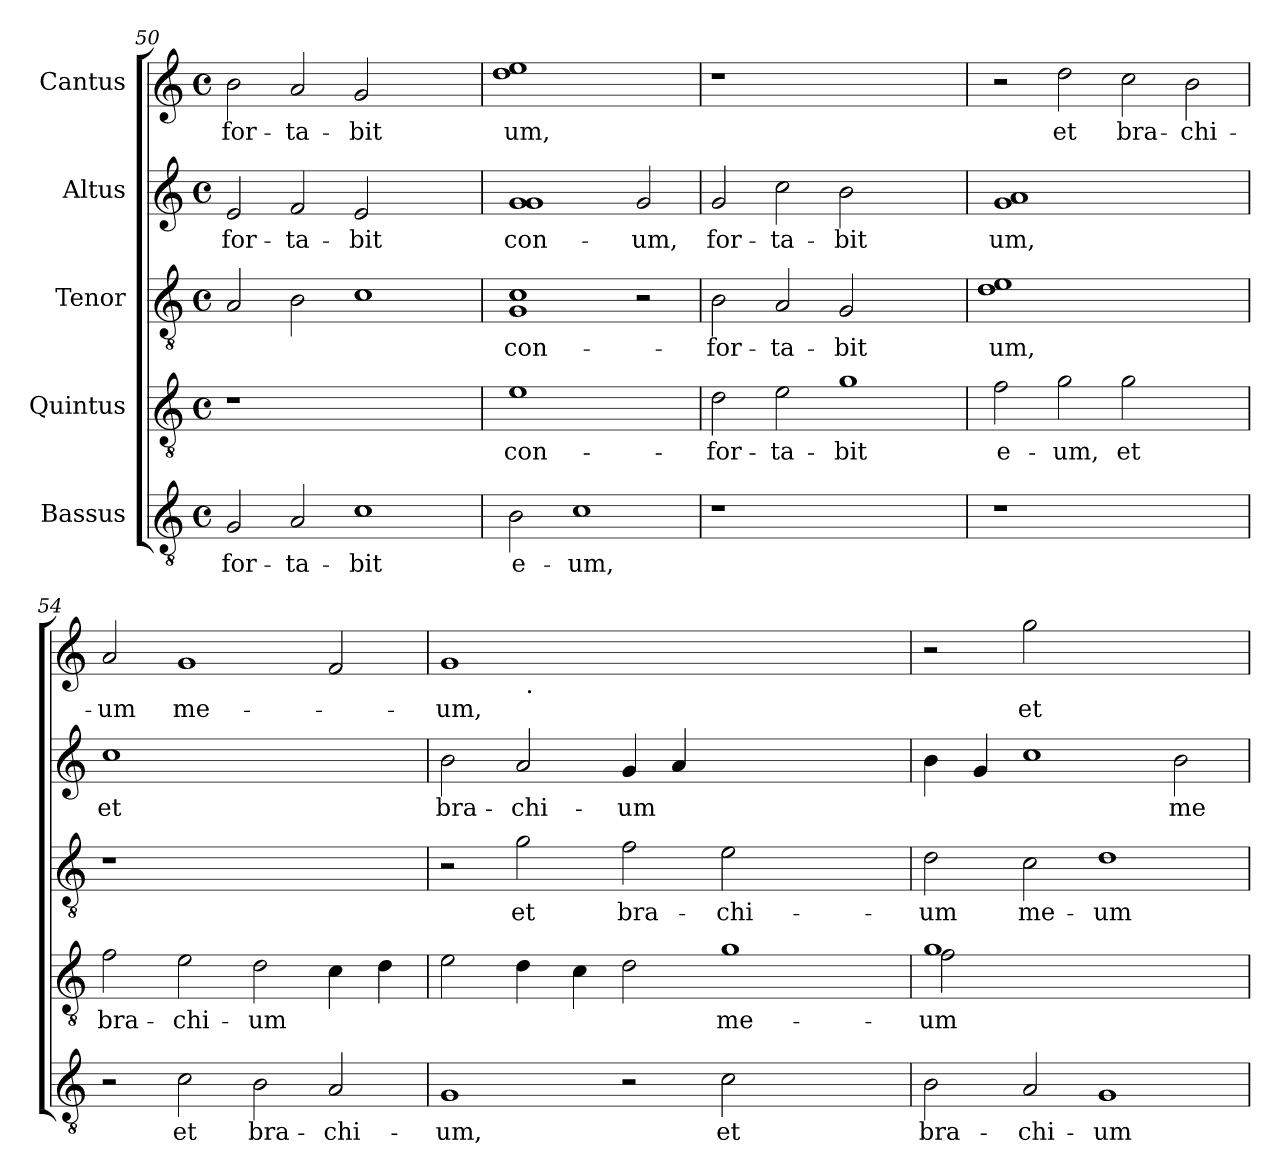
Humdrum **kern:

**kern	**text	**kern	**text	**kern	**text	**kern	**text	**kern	**text
*part5	*part5	*part4	*part4	*part3	*part3	*part2	*part2	*part1	*part1
*staff5	*staff5	*staff4	*staff4	*staff3	*staff3	*staff2	*staff2	*staff1	*staff1
*I"Bassus	*	*I"Quintus	*	*I"Tenor	*	*I"Altus	*	*I"Cantus	*
*clefGv2	*	*clefGv2	*	*clefGv2	*	*clefG2	*	*clefG2	*
*M4/4	*	*M4/4	*	*M4/4	*	*M4/4	*	*M4/4	*
*met(c)	*	*met(c)	*	*met(c)	*	*met(c)	*	*met(c)	*
=50	=50	=50	=50	=50	=50	=50	=50	=50	=50
!	!LO:LY:b:cj	!	!	!	!	!	!LO:LY:b:cj	!	!LO:LY:b:cj
2G/	-for-	1r	.	2A/	.	2e/	-for-	2b\	-for-
!	!LO:LY:b:cj	!	!	!	!	!	!LO:LY:b:cj	!	!LO:LY:b:cj
2A/	-ta-	.	.	2B\	.	2f/	-ta-	2a/	-ta-
!	!LO:LY:b:cj	!	!	!	!	!	!LO:LY:b:cj	!	!LO:LY:b:cj
1c	-bit	1ryy	.	1c	.	2e/	-bit	2g/	-bit
.	.	.	.	.	.	2ryy	.	2ryy	.
=51	=51	=51	=51	=51	=51	=51	=51	=51	=51
!	!LO:LY:b:cj	!	!LO:LY:b:cj	!	!LO:LY:b:cj	!	!LO:LY:b:cj	!	!LO:LY:b:cj
2B\	e-	1e	con-	1G 1c	con-	1g 1g	-con-	1dd 1ee	-um,
!	!LO:LY:b:cj	!	!	!	!	!	!	!	!
1c	-um,	.	.	.	.	.	.	.	.
!	!	!	!	!	!	!	!LO:LY:b:cj	!	!
.	.	2ryy	.	2r	.	2g/	-um,	2ryy	.
=52	=52	=52	=52	=52	=52	=52	=52	=52	=52
!	!	!	!LO:LY:b:cj	!	!LO:LY:b:cj	!	!LO:LY:b:cj	!	!
1r	.	2d\	-for-	2B\	-for-	2g/	for-	1r	.
!	!	!	!LO:LY:b:cj	!	!LO:LY:b:cj	!	!LO:LY:b:cj	!	!
.	.	2e\	-ta-	2A/	-ta-	2cc\	-ta-	.	.
!	!	!	!LO:LY:b:cj	!	!LO:LY:b:cj	!	!LO:LY:b:cj	!	!
1ryy	.	1g	-bit	2G/	-bit	2b\	-bit	1ryy	.
.	.	.	.	2ryy	.	2ryy	.	.	.
!!LO:LB:g=z
=53	=53	=53	=53	=53	=53	=53	=53	=53	=53
!	!	!	!LO:LY:b:cj	!	!LO:LY:b:cj	!	!LO:LY:b:cj	!	!
1r	.	2f\	e-	1d 1e	-um,	1a 1g	-um,	2r	.
!	!	!	!LO:LY:b:cj	!	!	!	!	!	!LO:LY:b:cj
.	.	2g\	-um,	.	.	.	.	2dd\	et
!	!	!	!LO:LY:b:cj	!	!	!	!	!	!LO:LY:b:cj
1ryy	.	2g\	et	1ryy	.	1ryy	.	2cc\	bra-
!	!	!	!	!	!	!	!	!	!LO:LY:b:cj
.	.	2ryy	.	.	.	.	.	2b\	-chi-
=54	=54	=54	=54	=54	=54	=54	=54	=54	=54
!	!	!	!LO:LY:b:cj	!	!	!	!LO:LY:b:cj	!	!LO:LY:b:cj
2r	.	2f\	bra-	1r	.	1cc	et	2a/	-um
!	!LO:LY:b:cj	!	!LO:LY:b:cj	!	!	!	!	!	!LO:LY:b:cj
2c\	et	2e\	-chi-	.	.	.	.	1g	me-
!	!LO:LY:b:cj	!	!LO:LY:b	!	!	!	!	!	!
2B\	bra-	2d\	-um	1ryy	.	1ryy	.	.	.
!	!LO:LY:b:cj	!	!	!	!	!	!	!	!
2A/	-chi-	4c\	.	.	.	.	.	2f/	.
.	.	4d\	.	.	.	.	.	.	.
=55	=55	=55	=55	=55	=55	=55	=55	=55	=55
!	!LO:LY:b:cj	!	!	!	!	!	!LO:LY:b:cj	!	!LO:LY:b:cj
*	*	*	*	*	*	*	*	*^	*
1G	-um,	2e\	.	2r	.	2b\	bra-	1g	2ryy	-um,
!	!	!	!	!	!LO:LY:b:cj	!	!LO:LY:b:cj	!	!	!
.	.	4d\	.	2g\	et	2a/	-chi-	.	64ryy	.
!	!	!	!	!	!	!	!	!	!LO:TX:b:t=.	!
.	.	.	.	.	.	.	.	.	1ryy	.
.	.	4c\	.	.	.	.	.	.	.	.
!	!	!	!	!	!LO:LY:b:cj	!	!LO:LY:b	!	!	!
2r	.	2d\	.	2f\	bra-	4g/	-um	1.ryy	.	.
.	.	.	.	.	.	4a/	.	.	.	.
!	!LO:LY:b:cj	!	!LO:LY:b:cj	!	!LO:LY:b:cj	!	!	!	!	!
2c\	et	1g	me-	2e\	-chi-	1ryy	.	.	.	.
.	.	.	.	.	.	.	.	.	2ryy	.
2ryy	.	.	.	2ryy	.	.	.	.	.	.
.	.	.	.	.	.	.	.	.	4ryy	.
.	.	.	.	.	.	.	.	.	8...ryy	.
=56	=56	=56	=56	=56	=56	=56	=56	=56	=56	=56
!	!LO:LY:b:cj	!	!LO:LY:b:cj	!	!LO:LY:b:cj	!	!	!	!	!
*	*	*^	*	*	*	*	*	*v	*v	*
2B\	bra-	1g	2f\	-um	2d\	-um	4b\	.	2r	.
.	.	.	.	.	.	.	4g/	.	.	.
!	!LO:LY:b:cj	!	!	!	!	!LO:LY:b:cj	!	!	!	!LO:LY:b:cj
2A/	-chi-	.	1ryy	.	2c\	me-	1cc	.	2gg\	et
!	!LO:LY:b:cj	!	!	!	!	!LO:LY:b:cj	!	!	!	!
1G	-um	1ryy	.	.	1d	-um	.	.	1ryy	.
!	!	!	!	!	!	!	!	!LO:LY:b:cj	!	!
.	.	.	2ryy	.	.	.	2b\	me-	.	.
*	*	*v	*v	*	*	*	*	*	*	*
=	=	=	=	=	=	=	=	=	=
*-	*-	*-	*-	*-	*-	*-	*-	*-	*-
